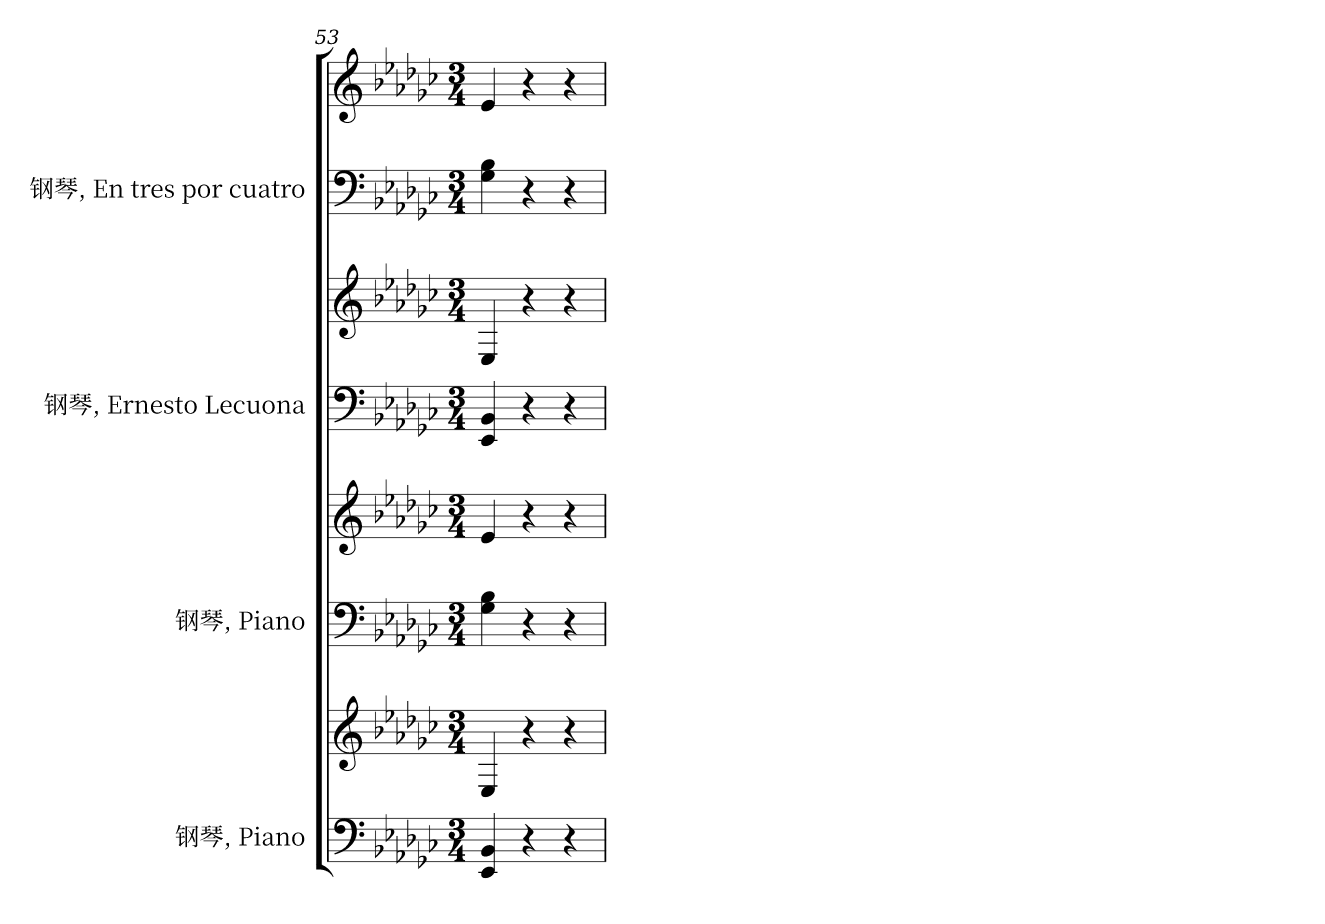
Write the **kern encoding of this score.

**kern	**kern	**kern	**kern	**kern	**kern	**kern	**kern
*part4	*part4	*part3	*part3	*part2	*part2	*part1	*part1
*staff8	*staff7	*staff6	*staff5	*staff4	*staff3	*staff2	*staff1
*I"钢琴, Piano	*	*I"钢琴, Piano	*	*I"钢琴, Ernesto Lecuona	*	*I"钢琴, En tres por cuatro	*
*I'Pno.	*	*I'Pno.	*	*	*	*	*
*clefF4	*clefG2	*clefF4	*clefG2	*clefF4	*clefG2	*clefF4	*clefG2
*k[b-e-a-d-g-c-]	*k[b-e-a-d-g-c-]	*k[b-e-a-d-g-c-]	*k[b-e-a-d-g-c-]	*k[b-e-a-d-g-c-]	*k[b-e-a-d-g-c-]	*k[b-e-a-d-g-c-]	*k[b-e-a-d-g-c-]
*M3/4	*M3/4	*M3/4	*M3/4	*M3/4	*M3/4	*M3/4	*M3/4
=53	=53	=53	=53	=53	=53	=53	=53
4EE-/ 4BB-/	4E-/	4G-\ 4B-\	4e-/	4EE-/ 4BB-/	4E-/	4G-\ 4B-\	4e-/
4r	4r	4r	4r	4r	4r	4r	4r
4r	4r	4r	4r	4r	4r	4r	4r
=	=	=	=	=	=	=	=
*-	*-	*-	*-	*-	*-	*-	*-
